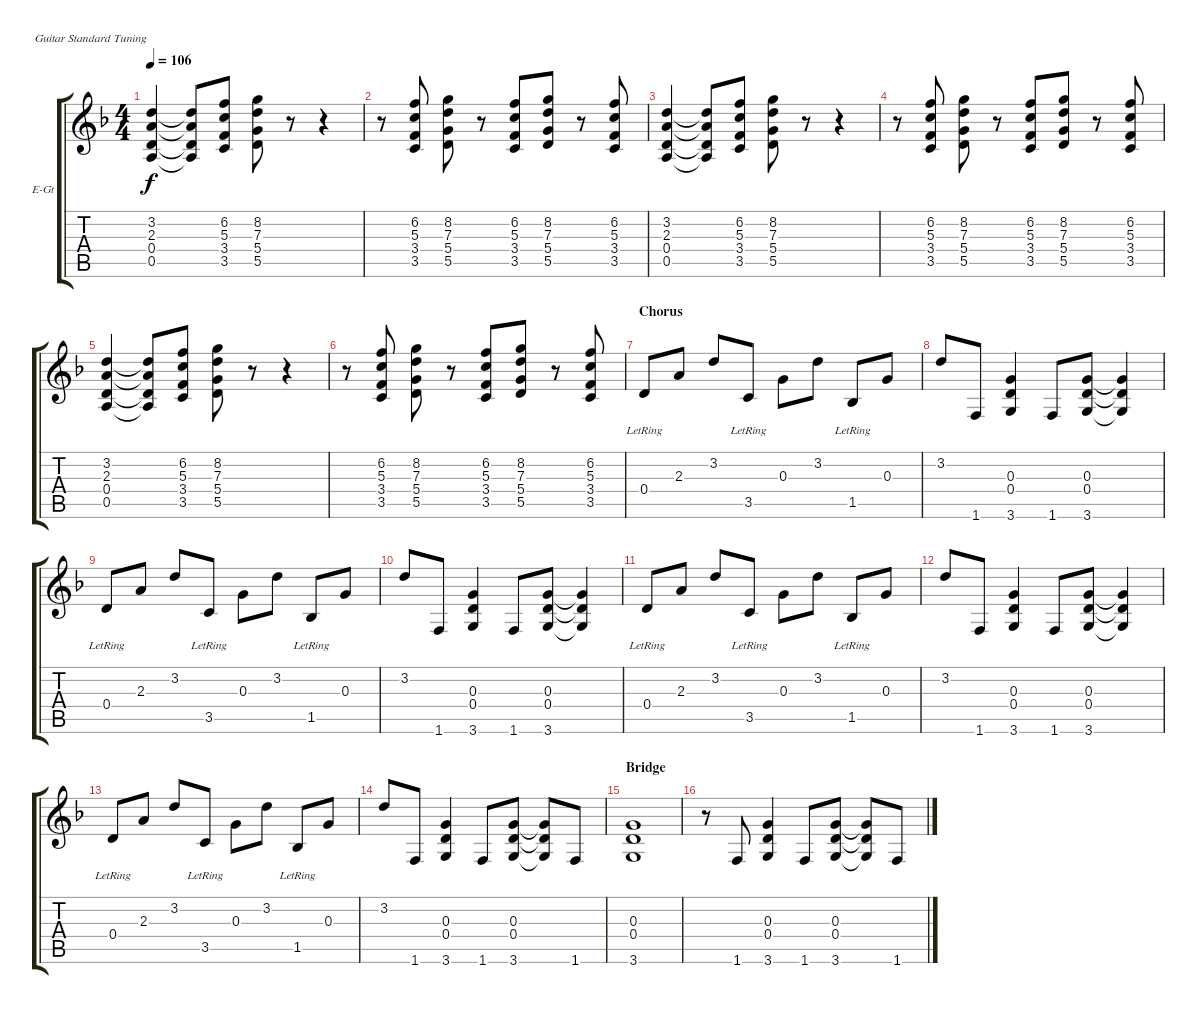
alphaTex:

\defaultSystemsLayout 4
\bracketExtendMode groupsimilarinstruments
\firstSystemTrackNameOrientation horizontal
\otherSystemsTrackNameOrientation horizontal
\track ("Malcolm Young" "E-Gt") {instrument overdrivenguitar}
\staff {score tabs}
\tuning (E4 B3 G3 D3 A2 E2)
\ts (4 4)
\tempo 106
\clef g2
\ks dminor
(0.5 0.4 2.3 3.2).4{dy f} (3.2{t} 2.3{t} 0.4{t} 0.5{t}).8 (3.5 3.4 5.3 6.2).8 (5.5 5.4 7.3 8.2).8 r.8 r.4 |
r.8 (3.5 3.4 5.3 6.2).8 (5.5 5.4 7.3 8.2).8 r.8 (3.5 3.4 5.3 6.2).8 (5.5 5.4 7.3 8.2).8 r.8 (3.5 3.4 5.3 6.2).8 |
(0.5 0.4 2.3 3.2).4 (3.2{t} 2.3{t} 0.4{t} 0.5{t}).8 (3.5 3.4 5.3 6.2).8 (5.5 5.4 7.3 8.2).8 r.8 r.4 |
r.8 (3.5 3.4 5.3 6.2).8 (5.5 5.4 7.3 8.2).8 r.8 (3.5 3.4 5.3 6.2).8 (5.5 5.4 7.3 8.2).8 r.8 (3.5 3.4 5.3 6.2).8 |
\scale
0.506273 (0.5 0.4 2.3 3.2).4 (3.2{t} 2.3{t} 0.4{t} 0.5{t}).8 (3.5 3.4 5.3 6.2).8 (5.5 5.4 7.3 8.2).8 r.8 r.4 |
\scale
0.494117 r.8 (3.5 3.4 5.3 6.2).8 (5.5 5.4 7.3 8.2).8 r.8 (3.5 3.4 5.3 6.2).8 (5.5 5.4 7.3 8.2).8 r.8 (3.5 3.4 5.3 6.2).8 |
\section ("" "Chorus")
0.4{lr}.8 2.3.8 3.2.8 3.5{lr}.8 0.3.8 3.2.8 1.5{lr}.8 0.3.8 |
3.2.8 1.6.8 (3.6 0.4 0.3).4 1.6.8 (3.6 0.4 0.3).8 (0.3{t} 0.4{t} 3.6{t}).4 |
0.4{lr}.8 2.3.8 3.2.8 3.5{lr}.8 0.3.8 3.2.8 1.5{lr}.8 0.3.8 |
3.2.8 1.6.8 (3.6 0.4 0.3).4 1.6.8 (3.6 0.4 0.3).8 (0.3{t} 0.4{t} 3.6{t}).4 |
0.4{lr}.8 2.3.8 3.2.8 3.5{lr}.8 0.3.8 3.2.8 1.5{lr}.8 0.3.8 |
3.2.8 1.6.8 (3.6 0.4 0.3).4 1.6.8 (3.6 0.4 0.3).8 (0.3{t} 0.4{t} 3.6{t}).4 |
0.4{lr}.8 2.3.8 3.2.8 3.5{lr}.8 0.3.8 3.2.8 1.5{lr}.8 0.3.8 |
3.2.8 1.6.8 (3.6 0.4 0.3).4 1.6.8 (3.6 0.4 0.3).8 (0.3{t} 0.4{t} 3.6{t}).8 1.6.8 |
\section ("" "Bridge")
(3.6 0.4 0.3).1 |
r.8 1.6.8 (3.6 0.4 0.3).4 1.6.8 (3.6 0.4 0.3).8 (0.3{t} 0.4{t} 3.6{t}).8 1.6.8
